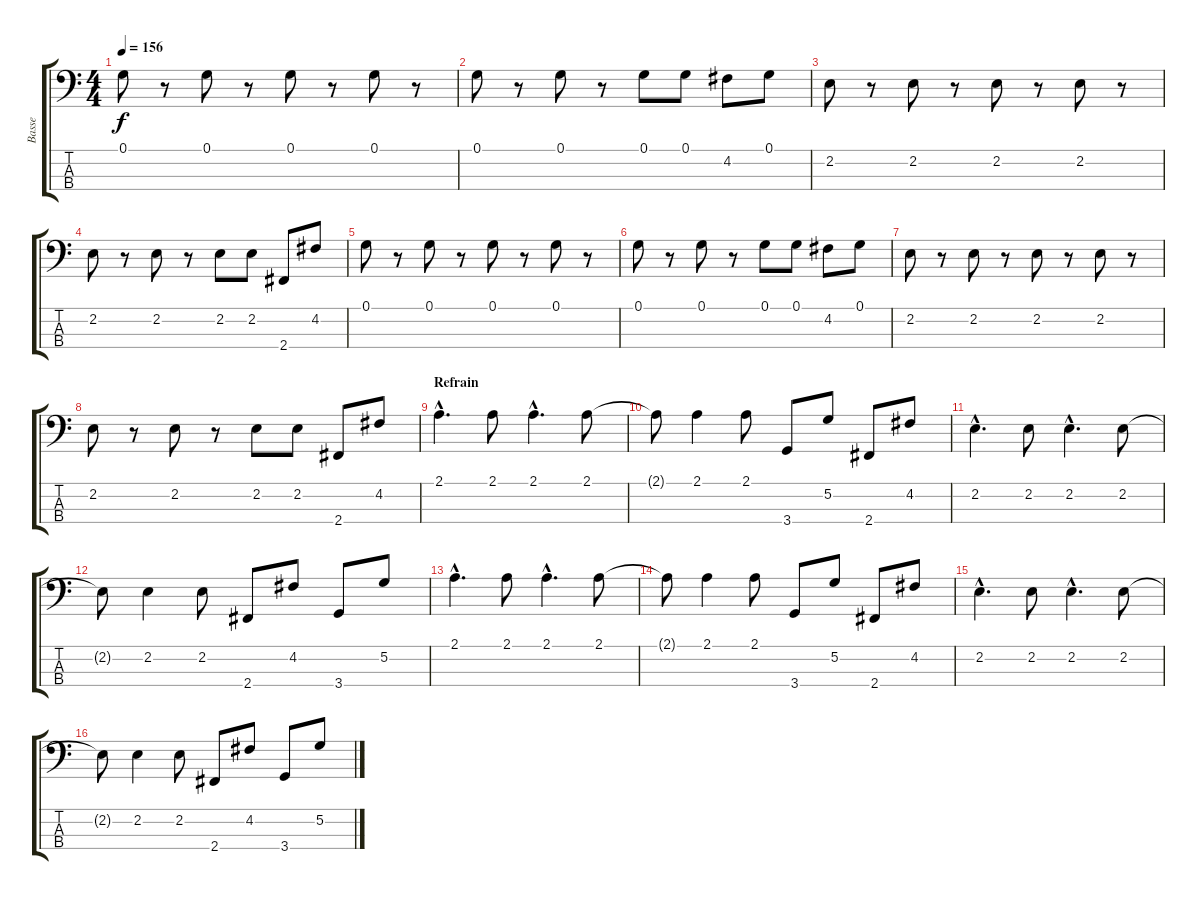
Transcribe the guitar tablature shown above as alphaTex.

\track ("Basse" "Basse") {instrument electricbasspick}
\staff {score tabs}
\tuning (G2 D2 A1 E1) {hide}
\ts (4 4)
\tempo 156
\clef f4
\ks c
0.1.8{dy f} r.8 0.1.8 r.8 0.1.8 r.8 0.1.8 r.8 |
0.1.8 r.8 0.1.8 r.8 0.1.8 0.1.8 4.2.8 0.1.8 |
2.2.8 r.8 2.2.8 r.8 2.2.8 r.8 2.2.8 r.8 |
2.2.8 r.8 2.2.8 r.8 2.2.8 2.2.8 2.4.8 4.2.8 |
0.1.8 r.8 0.1.8 r.8 0.1.8 r.8 0.1.8 r.8 |
0.1.8 r.8 0.1.8 r.8 0.1.8 0.1.8 4.2.8 0.1.8 |
2.2.8 r.8 2.2.8 r.8 2.2.8 r.8 2.2.8 r.8 |
2.2.8 r.8 2.2.8 r.8 2.2.8 2.2.8 2.4.8 4.2.8 |
\section ("" "Refrain")
2.1{hac}.4{d} 2.1.8 2.1{hac}.4{d} 2.1.8 |
2.1{t}.8 2.1.4 2.1.8 3.4.8 5.2.8 2.4.8 4.2.8 |
2.2{hac}.4{d} 2.2.8 2.2{hac}.4{d} 2.2.8 |
2.2{t}.8 2.2.4 2.2.8 2.4.8 4.2.8 3.4.8 5.2.8 |
2.1{hac}.4{d} 2.1.8 2.1{hac}.4{d} 2.1.8 |
2.1{t}.8 2.1.4 2.1.8 3.4.8 5.2.8 2.4.8 4.2.8 |
2.2{hac}.4{d} 2.2.8 2.2{hac}.4{d} 2.2.8 |
2.2{t}.8 2.2.4 2.2.8 2.4.8 4.2.8 3.4.8 5.2.8
